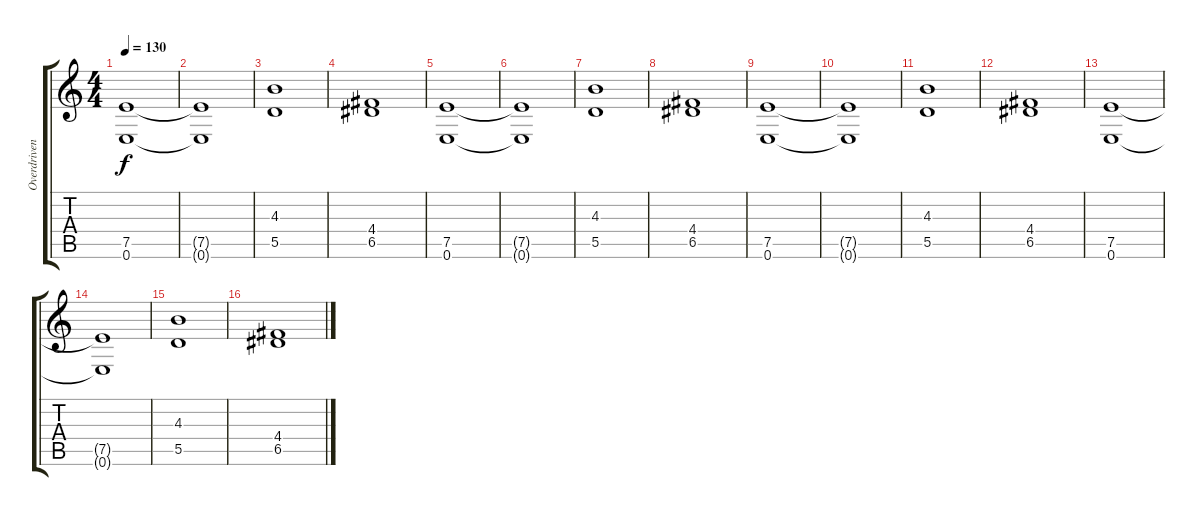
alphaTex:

\track ("Overdriven Guitar I" "Overdriven") {instrument overdrivenguitar}
\staff {score tabs}
\tuning (E4 B3 G3 D3 A2 E2) {hide}
\ts (4 4)
\tempo 130
\clef g2
\ks c
(7.5 0.6).1{dy f volume 0 instrument overdrivenguitar} |
(7.5{t} 0.6{t}).1{volume 1} |
(4.3 5.5).1 |
(4.4 6.5).1{volume 2} |
(7.5 0.6).1 |
(7.5{t} 0.6{t}).1 |
(4.3 5.5).1{volume 3} |
(4.4 6.5).1 |
(7.5 0.6).1 |
(7.5{t} 0.6{t}).1{volume 4} |
(4.3 5.5).1 |
(4.4 6.5).1 |
(7.5 0.6).1{volume 7} |
(7.5{t} 0.6{t}).1 |
(4.3 5.5).1{volume 8} |
(4.4 6.5).1
